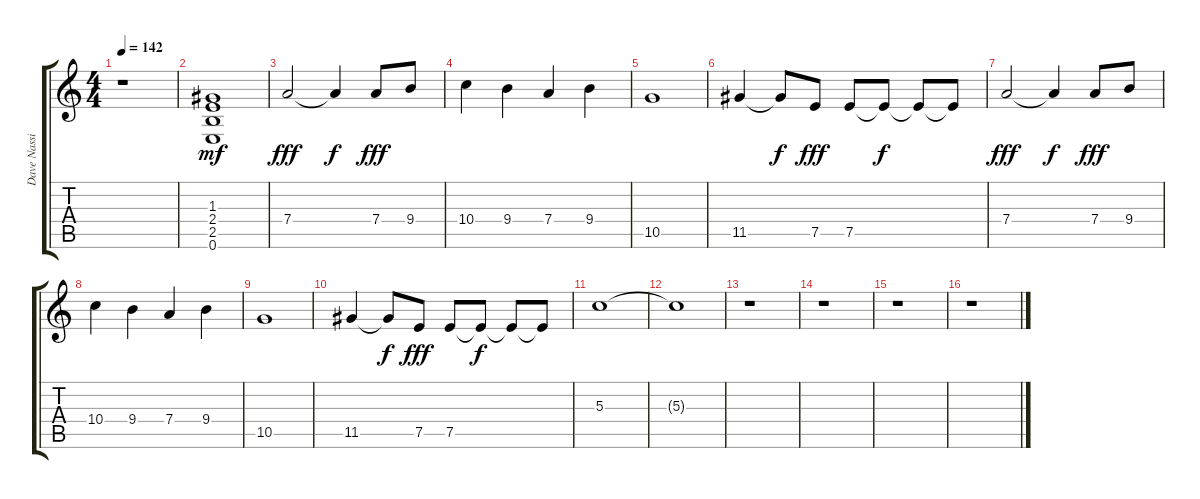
\track ("Dave Nassie" "Dave Nassi") {instrument distortionguitar}
\staff {score tabs}
\tuning (E4 B3 G3 D3 A2 E2) {hide}
\ts (4 4)
\tempo 142
\clef g2
\ks c
r.1{dy mf instrument distortionguitar} |
(1.3 2.4 2.5 0.6).1 |
7.4.2{dy fff} 7.4{t}.4{dy f} 7.4.8{dy fff} 9.4.8 |
10.4.4 9.4.4 7.4.4 9.4.4 |
10.5.1 |
11.5.4 11.5{t}.8{dy f} 7.5.8{dy fff} 7.5.8 7.5{t}.8{dy f} 7.5{t}.8 7.5{t}.8 |
7.4.2{dy fff} 7.4{t}.4{dy f} 7.4.8{dy fff} 9.4.8 |
10.4.4 9.4.4 7.4.4 9.4.4 |
10.5.1 |
11.5.4 11.5{t}.8{dy f} 7.5.8{dy fff} 7.5.8 7.5{t}.8{dy f} 7.5{t}.8 7.5{t}.8 |
5.3.1{volume 8} |
5.3{t}.1{volume 0} |
r.1 |
r.1 |
r.1 |
r.1
